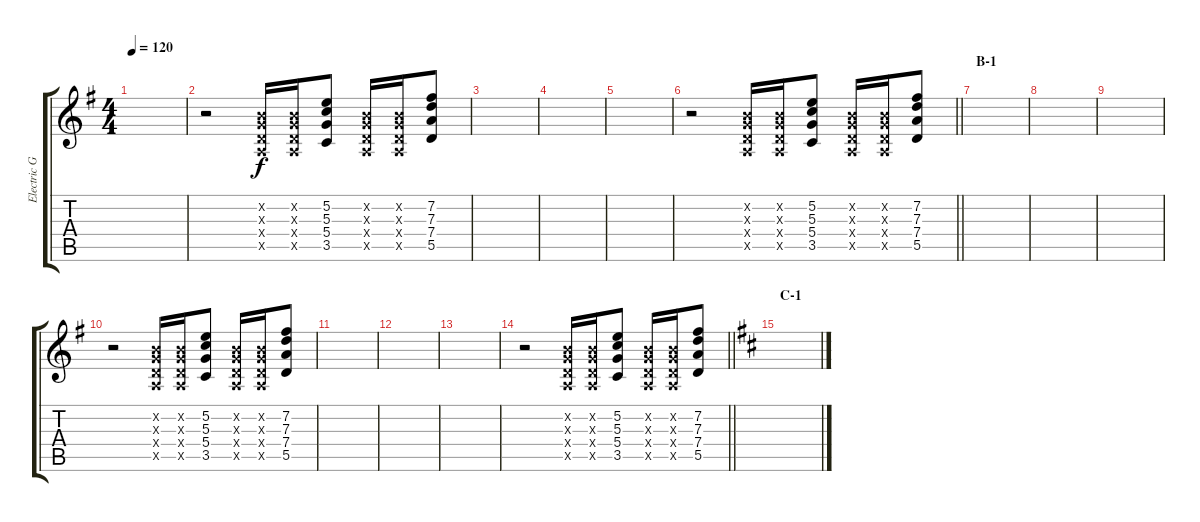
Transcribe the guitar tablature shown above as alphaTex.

\track ("Electric Guitar II" "Electric G") {instrument distortionguitar}
\staff {score tabs}
\tuning (E4 B3 G3 D3 A2 E2) {hide}
\ts (4 4)
\tempo 120
\clef g2
\ks g
|
r.2 (0.2{x} 0.3{x} 0.4{x} 0.5{x}).16 (0.2{x} 0.3{x} 0.4{x} 0.5{x}).16 (5.2 5.3 5.4 3.5).8 (0.2{x} 0.3{x} 0.4{x} 0.5{x}).16 (0.2{x} 0.3{x} 0.4{x} 0.5{x}).16 (7.2 7.3 7.4 5.5).8 |
|
|
|
\barLineRight lightlight
r.2 (0.2{x} 0.3{x} 0.4{x} 0.5{x}).16 (0.2{x} 0.3{x} 0.4{x} 0.5{x}).16 (5.2 5.3 5.4 3.5).8 (0.2{x} 0.3{x} 0.4{x} 0.5{x}).16 (0.2{x} 0.3{x} 0.4{x} 0.5{x}).16 (7.2 7.3 7.4 5.5).8 |
\section ("" "B-1")
|
|
|
r.2 (0.2{x} 0.3{x} 0.4{x} 0.5{x}).16 (0.2{x} 0.3{x} 0.4{x} 0.5{x}).16 (5.2 5.3 5.4 3.5).8 (0.2{x} 0.3{x} 0.4{x} 0.5{x}).16 (0.2{x} 0.3{x} 0.4{x} 0.5{x}).16 (7.2 7.3 7.4 5.5).8 |
|
|
|
\barLineRight lightlight
r.2 (0.2{x} 0.3{x} 0.4{x} 0.5{x}).16 (0.2{x} 0.3{x} 0.4{x} 0.5{x}).16 (5.2 5.3 5.4 3.5).8 (0.2{x} 0.3{x} 0.4{x} 0.5{x}).16 (0.2{x} 0.3{x} 0.4{x} 0.5{x}).16 (7.2 7.3 7.4 5.5).8 |
\section ("" "C-1")
\ks d
